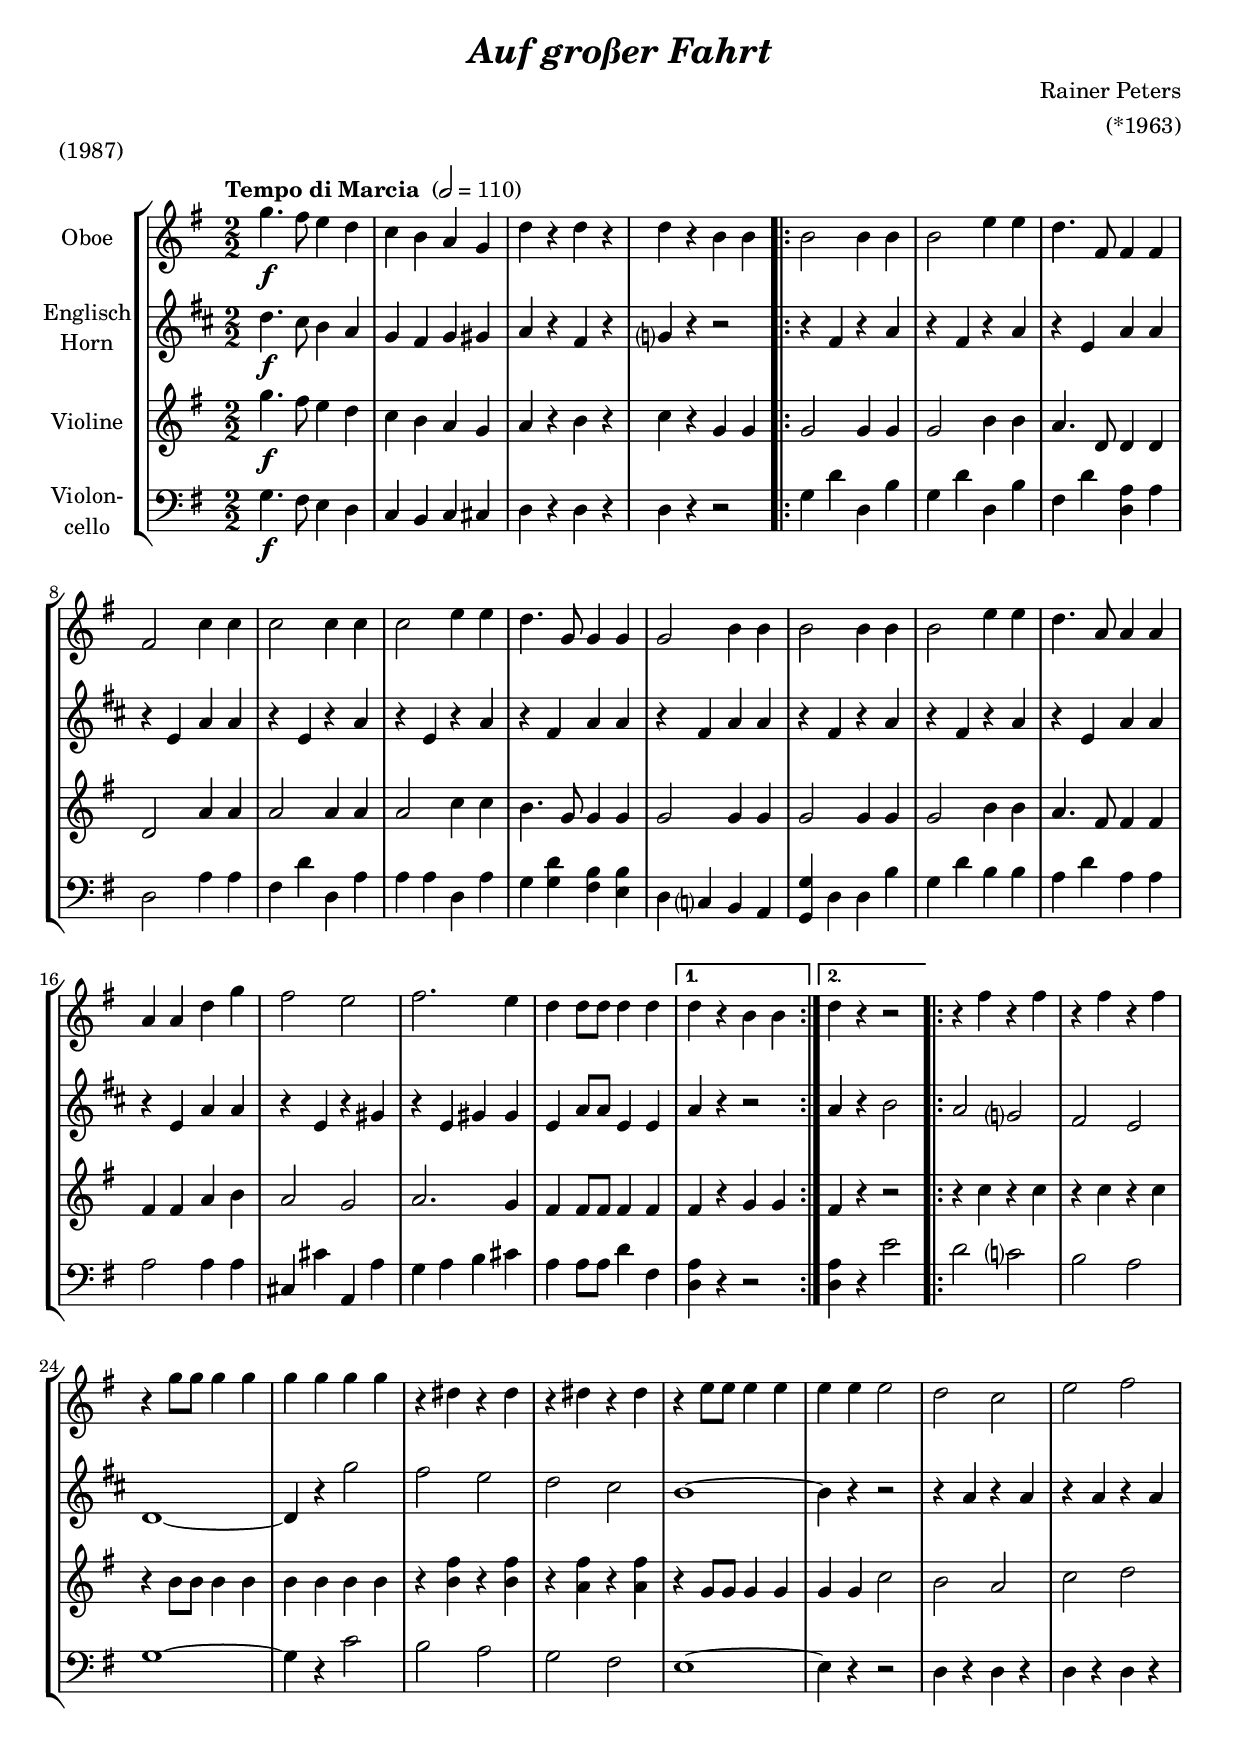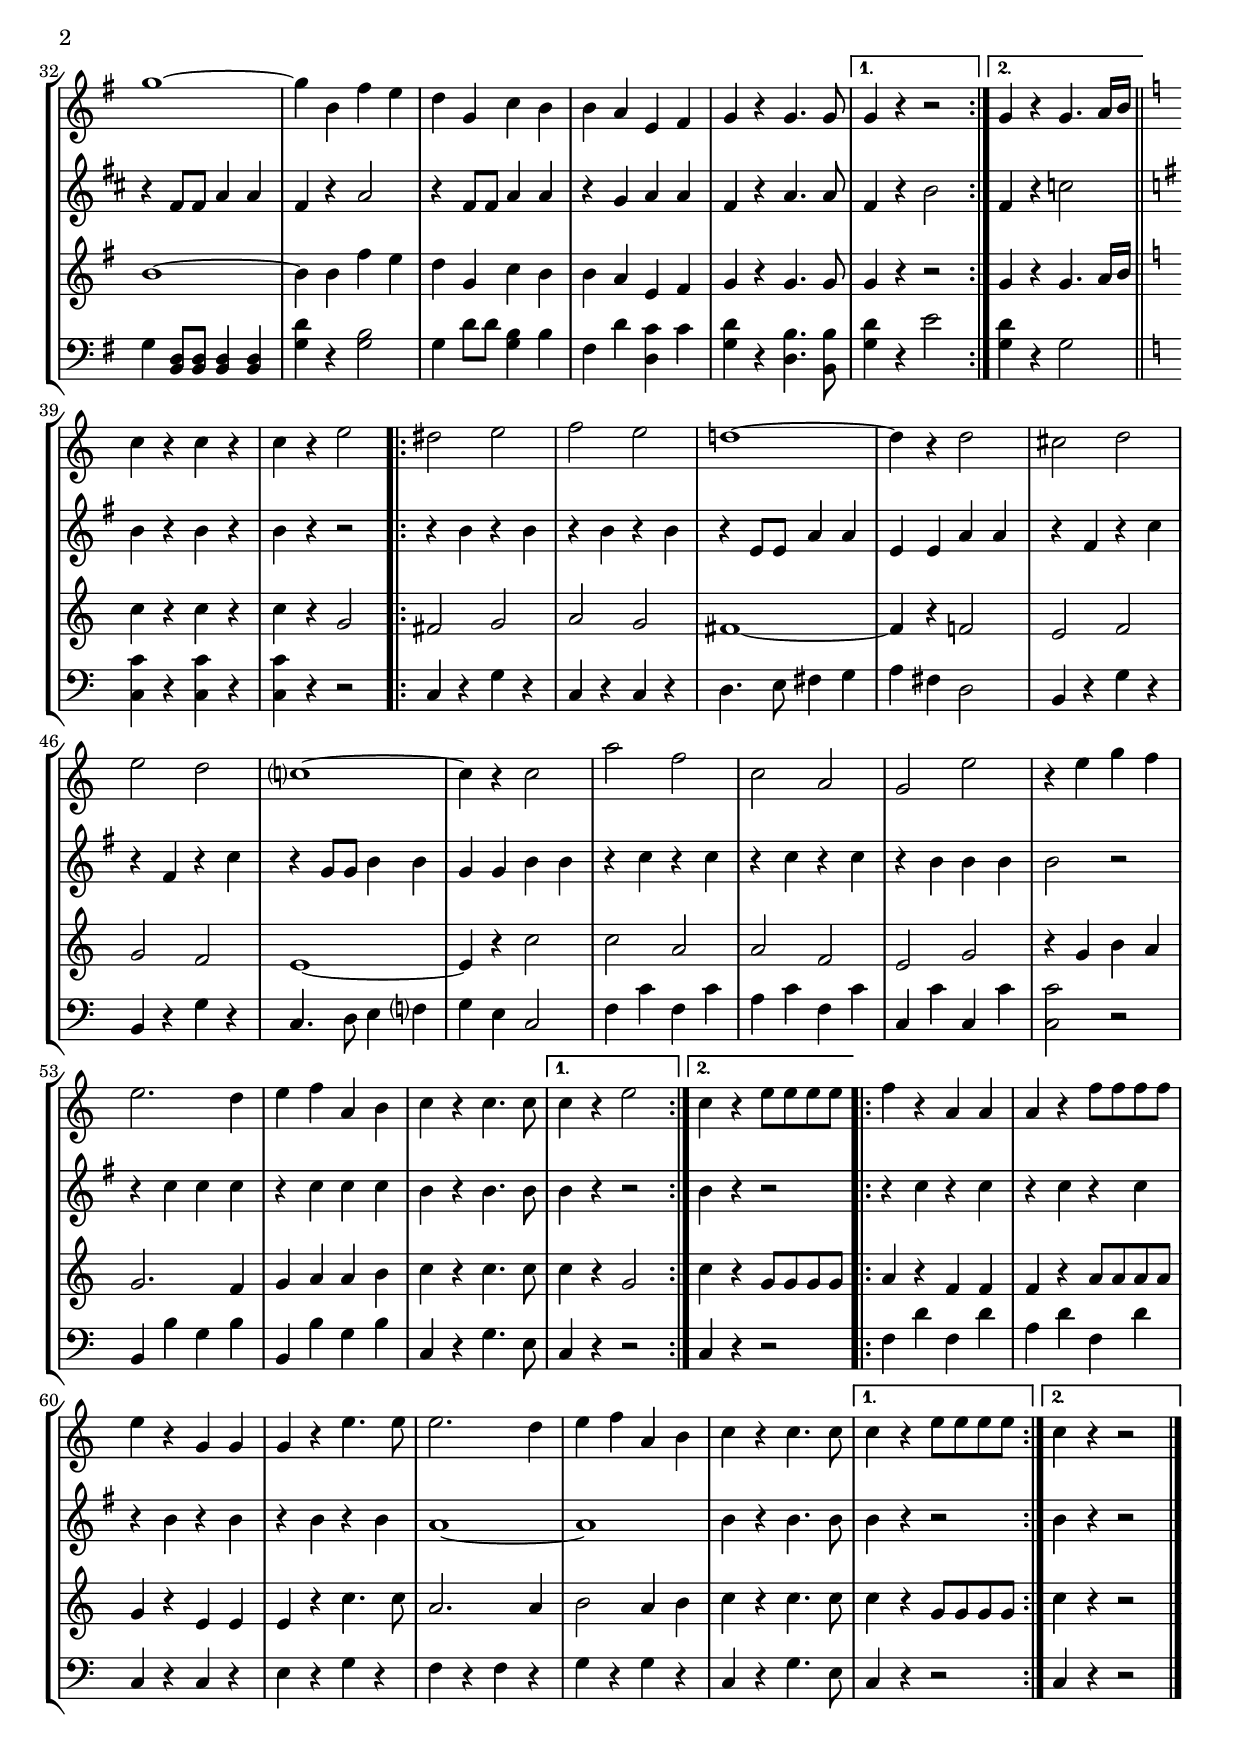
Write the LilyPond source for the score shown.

\version "2.18.2"
\include "deutsch.ly"
  
#(set-global-staff-size 19.5)

\header {
  title     = \markup \bold \italic "Auf großer Fahrt"
  composer  = "Rainer Peters"
  arranger  = "(*1963)"
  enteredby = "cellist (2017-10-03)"
  piece     = "(1987)"
}

voiceconsts = {
  \key d \major
  \time 2/2
  \clef "treble"
  \numericTimeSignature
  \compressFullBarRests
  % Set default beaming for all staves
%  \set Timing.beamExceptions = #'()
%  \set Timing.baseMoment     = #(ly:make-moment 1 4)
%  \set Timing.beatStructure  = #'(1 1 1)
  \tempo "Tempo di Marcia " 2=110
}

mifl = "flute"
miob = "oboe"
mifh = "french horn"
mist = "string ensemble 1"
miba = "cello"

va = \relative c'' {
  \voiceconsts

  d4.\f cis8 h4 a
  g fis e d
  a' r a r
  a r fis fis
  
  \repeat volta 2 {
    fis2 fis4 fis
    fis2 h4 h
    a4. cis,8 cis4 cis
    cis2 g'4 g
    g2 g4 g

    g2 h4 h
    a4. d,8 d4 d
    d2 fis4 fis
    fis2 fis4 fis
    fis2 h4 h
    a4. e8 e4 e
    e e a d
    cis2 h
    cis2. h4

    a4 a8 a a4 a
  }
  \alternative {
    { a r fis fis }
    { a r r2 }
  }

  \repeat volta 2 {
    r4 cis r cis
    r cis r cis
    r d8 d d4 d
    d d d d
    r ais r ais

    r ais r ais
    r h8 h h4 h
    h h h2
    a g
    h cis
    d1~
    d4 fis, cis' h
    a d, g fis
    fis e h cis

    d r d4. d8
  }
  \alternative {
    { d4 r r2 }
    { d4 r d4. e16 fis }
  } \bar "||" \key g \major
  g4 r g r
  g r h2

  \repeat volta 2 {
    ais h
    c h
    a!1~
    a4 r a2
    gis a

    h a
    g?1~
    g4 r g2
    e' c
    g e
    d h'
    r4 h d c
    h2. a4
    h c e, fis
    g r g4. g8
  }
  \alternative {
    { g4 r h2 }
    { g4 r h8 h h h }
  }

  \repeat volta 2 {
    c4 r e, e
    e r c'8 c c c
    h4 r d, d
    d r h'4. h8
    h2. a4
    h c e, fis
    g r g4. g8
  }
  \alternative {
    { g4 r h8 h h h }
    { g4 r r2 }
  } \bar "|."
}

vb = \relative c' {
  \voiceconsts

  d4.\f cis8 h4 a
  g fis g gis
  a r fis r
  g? r r2
  
  \repeat volta 2 {
    r4 fis r a
    r fis r a
    r e a a
    r e a a

    r e r a
    r e r a
    r fis a a
    r fis a a
    r fis r a
    r fis r a
    r e a a
    r e a a
    r e r gis

    r e gis gis
    e a8 a e4 e
  }
  \alternative {
    { a r r2 }
    { a4 r h2 }
  }

  \repeat volta 2 {
    a g?
    fis e
    d1~
    d4 r g'2
    fis e d cis2
    h1~

    h4 r r2
    r4 a r a
    r a r a
    r fis8 fis a4 a
    fis r a2
    r4 fis8 fis a4 a
    r g a a
    fis r a4. a8
  }
  \alternative {
    { fis4 r h2 }
    { fis4 r c'2 }
  } \bar "||" \key g \major
  h4 r h r
  h r r2

  \repeat volta 2 {
    r4 h r h
    r h r h
    r e,8 e a4 a
    e e a a
    r fis r c'

    r fis, r c'
    r g8 g h4 h
    g g h h
    r c r c
    r c r c
    r h h h
    h2 r
    r4 c c c
    r c c c

    h r h4. h8
  }
  \alternative {
    { h4 r r2 }
    { h4 r r2 }
  }

  \repeat volta 2 {
    r4 c r c
    r c r c
    r h r h
    r h r h
    a1~
    a
    h4 r h4. h8
  }
  \alternative {
    { h4 r r2 }
    { h4 r r2 }
  } \bar "|."
}

vc = \relative c'' {
  \voiceconsts

  d4.\f cis8 h4 a
  g fis e d
  e r fis r
  g r d d
  
  \repeat volta 2 {
    d2 d4 d
    d2 fis4 fis
    e4. a,8 a4 a
    a2 e'4 e
    e2 e4 e

    e2 g4 g
    fis4. d8 d4 d
    d2 d4 d
    d2 d4 d
    d2 fis4 fis
    e4. cis8 cis4 cis
    cis cis e fis
    e2 d
    e2. d4

    cis cis8 cis cis4 cis
  }
  \alternative {
    { cis r d d }
    { cis r r2 }
  }

  \repeat volta 2 {
    r4 g' r g
    r g r g
    r fis8 fis fis4 fis
    fis fis fis fis
    r <fis cis'> r <fis cis'>

    r <e cis'> r <e cis'>
    r d8 d d4 d
    d d g2
    fis e
    g a
    fis1~
    fis4 fis cis' h
    a d, g fis
    fis e h cis
    d r d4. d8
  }
  \alternative {
    { d4 r r2 }
    { d4 r d4. e16 fis }
  } \bar "||" \key g \major
  g4 r g r
  g r d2

  \repeat volta 2 {
    cis d
    e d
    cis1~
    cis4 r c2
    h c
    d c

    h1~
    h4 r g'2
    g e e c
    h d
    r4 d fis e
    d2. c4
    d e e fis
    g r g4. g8
  }
  \alternative {
    { g4 r d2 }
    { g4 r d8 d d d }
  }

  \repeat volta 2 {
    e4 r c c
    c r e8 e e e
    d4 r h h
    h r g'4. g8
    e2. e4
    fis2 e4 fis
    g r g4. g8
  }
  \alternative {
    { g4 r d8 d d d }
    { g4 r r2 }
  } \bar "|."
}

vd = \relative c {
  \voiceconsts
  \clef "bass"

  d4.\f cis8 h4 a
  g fis g gis
  a r a r
  a r r2
  
  \repeat volta 2 {
    d4 a' a, fis'
    d a' a, fis'
    cis a' <a, e'> e'
    a,2 e'4 e
    cis4 a' a, e'

    e e a, e'
    d <d a'> <cis fis> <h fis'>
    a g? fis e
    <d d'> a' a fis'
    d a' fis fis
    e a e e
    e2 e4 e
    gis, gis' e, e'
    d e fis gis

    e e8 e a4 cis,
  }
  \alternative {
    { <a e'> r r2 }
    { <a e'>4 r h'2 }
  }

  \repeat volta 2 {
    a g?
    fis e
    d1~
    d4 r g2
    fis e
    d cis
    h1~
    h4 r r2

    a4 r a r
    a r a r
    d <fis, a>8 <fis a> <fis a>4 <fis a>
    <d' a'> r <d fis>2
    d4 a'8 a <d, fis>4 fis
    cis a' <a, g'> g'
    <d a'> r <a fis'>4. <fis fis'>8
  }
  \alternative {
    { <d' a'>4 r h'2 }
    { <d, a'>4 r d2 }
  } \bar "||" \key g \major

  <g, g'>4 r <g g'> r
  <g g'> r r2

  \repeat volta 2 {
    g4 r d' r
    g, r g r
    a4. h8 cis4 d
    e cis a2
    fis4 r d' r
    fis, r d' r

    g,4. a8 h4 c?
    d h g2
    c4 g' c, g'
    e g c, g'
    g, g' g, g'
    <g, g'>2 r
    fis4 fis' d fis
    fis, fis' d fis
    g, r d'4. h8
  }
  \alternative {
    { g4 r r2 }
    { g4 r r2 }
  }

  \repeat volta 2 {
    c4 a' c, a'
    e a c, a'
    g, r g r
    h r d r
    c r c r
    d r d r
    g, r d'4. h8
  }
  \alternative {
    { g4 r r2 }
    { g4 r r2 }
  } \bar "|."
}


music = \new StaffGroup <<
      \new Staff {
	\set Staff.midiInstrument = \miob
	\set Staff.instrumentName = \markup \center-column { "Oboe" }
	\transpose d g { \va }
      }

      \new Staff {
	\set Staff.midiInstrument = \mifh
	\set Staff.instrumentName = \markup \center-column { "Englisch" "Horn" }
	\transpose d d' { \vb }
      }

      \new Staff {
	\set Staff.midiInstrument = \mist
	\set Staff.instrumentName = \markup \center-column { "Violine" }
	\transpose d g { \vc }
      }

      \new Staff {
	\set Staff.midiInstrument = \miba
	\set Staff.instrumentName = \markup \center-column { "Violon-" "cello" }
	\transpose d g { \vd }
      }
>>

\book {
  \score {
    \music
    \layout {}
  }

  \score {
    \unfoldRepeats \music

    \midi {
      \context {
        \Score
      }
    }
  }
}
